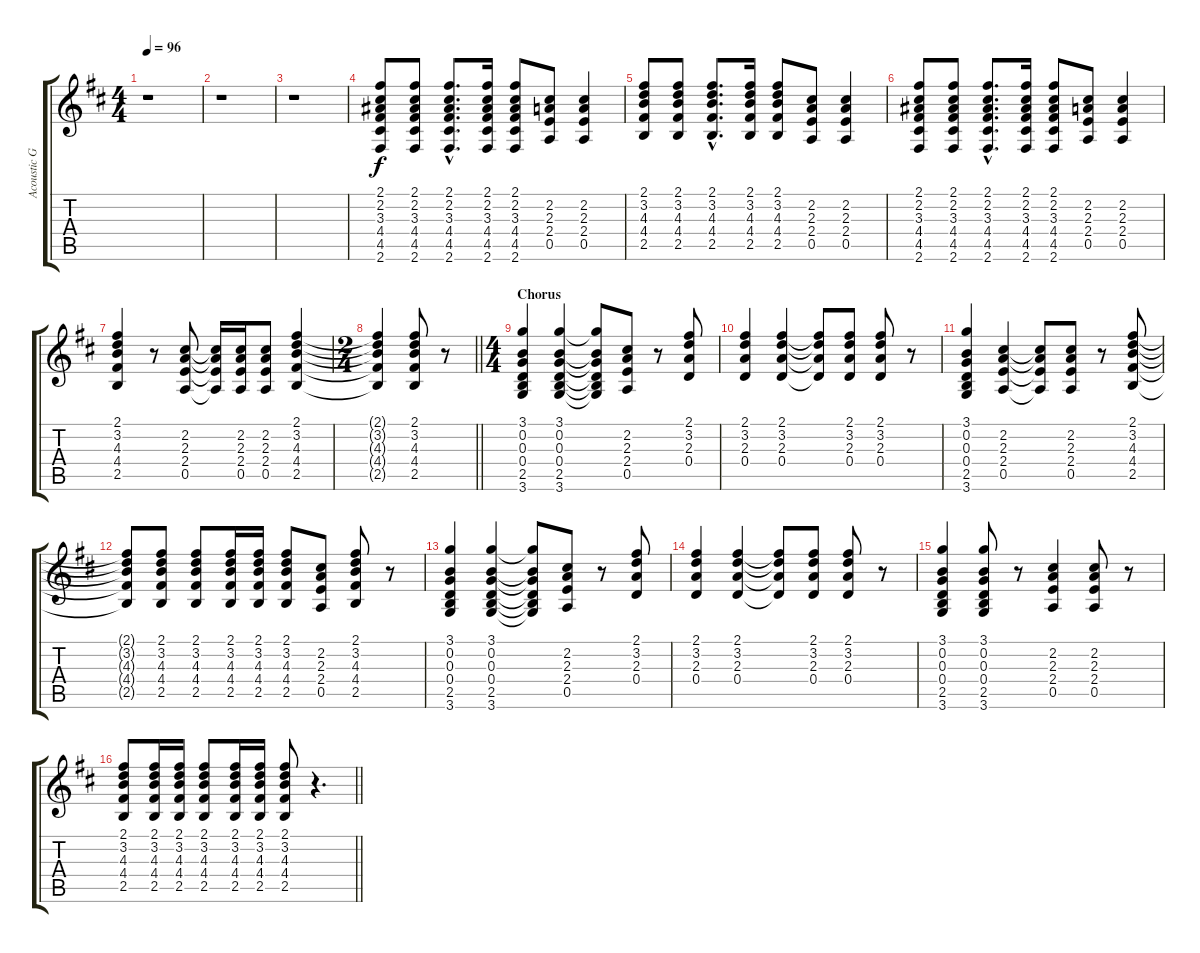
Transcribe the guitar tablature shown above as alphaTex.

\track ("Acoustic Guitar" "Acoustic G") {instrument acousticguitarsteel}
\staff {score tabs}
\tuning (E4 B3 G3 D3 A2 E2) {hide}
\ts (4 4)
\tempo 96
\clef g2
\ks d
r.1{dy f} |
r.1 |
r.1 |
(2.1 2.2 3.3 4.4 4.5 2.6).8 (2.1 2.2 3.3 4.4 4.5 2.6).8 (2.1{hac} 2.2{hac} 3.3{hac} 4.4{hac} 4.5{hac} 2.6{hac}).8{d} (2.1 2.2 3.3 4.4 4.5 2.6).16 (2.1 2.2 3.3 4.4 4.5 2.6).8 (2.2 2.3 2.4 0.5).8 (2.2 2.3 2.4 0.5).4 |
(2.1 3.2 4.3 4.4 2.5).8 (2.1 3.2 4.3 4.4 2.5).8 (2.1{hac} 3.2{hac} 4.3{hac} 4.4{hac} 2.5{hac}).8{d} (2.1 3.2 4.3 4.4 2.5).16 (2.1 3.2 4.3 4.4 2.5).8 (2.2 2.3 2.4 0.5).8 (2.2 2.3 2.4 0.5).4 |
(2.1 2.2 3.3 4.4 4.5 2.6).8 (2.1 2.2 3.3 4.4 4.5 2.6).8 (2.1{hac} 2.2{hac} 3.3{hac} 4.4{hac} 4.5{hac} 2.6{hac}).8{d} (2.1 2.2 3.3 4.4 4.5 2.6).16 (2.1 2.2 3.3 4.4 4.5 2.6).8 (2.2 2.3 2.4 0.5).8 (2.2 2.3 2.4 0.5).4 |
(2.1 3.2 4.3 4.4 2.5).4 r.8 (2.2 2.3 2.4 0.5).8 (2.2{t} 2.3{t} 2.4{t} 0.5{t}).16 (2.2 2.3 2.4 0.5).16 (2.2 2.3 2.4 0.5).8 (2.1 3.2 4.3 4.4 2.5).4 |
\ts (2 4)
\barLineRight lightlight
(2.1{t} 3.2{t} 4.3{t} 4.4{t} 2.5{t}).4 (2.1 3.2 4.3 4.4 2.5).8 r.8 |
\ts (4 4)
\section ("" "Chorus")
(3.1 0.2 0.3 0.4 2.5 3.6).4 (3.1 0.2 0.3 0.4 2.5 3.6).4 (3.1{t} 0.2{t} 0.3{t} 0.4{t} 2.5{t} 3.6{t}).8 (2.2 2.3 2.4 0.5).8 r.8 (2.1 3.2 2.3 0.4).8 |
(2.1 3.2 2.3 0.4).4 (2.1 3.2 2.3 0.4).4 (2.1{t} 3.2{t} 2.3{t} 0.4{t}).8 (2.1 3.2 2.3 0.4).8 (2.1 3.2 2.3 0.4).8 r.8 |
(3.1 0.2 0.3 0.4 2.5 3.6).4 (2.2 2.3 2.4 0.5).4 (2.2{t} 2.3{t} 2.4{t} 0.5{t}).8 (2.2 2.3 2.4 0.5).8 r.8 (2.1 3.2 4.3 4.4 2.5).8 |
(2.1{t} 3.2{t} 4.3{t} 4.4{t} 2.5{t}).8 (2.1 3.2 4.3 4.4 2.5).8 (2.1 3.2 4.3 4.4 2.5).8 (2.1 3.2 4.3 4.4 2.5).16 (2.1 3.2 4.3 4.4 2.5).16 (2.1 3.2 4.3 4.4 2.5).8 (2.2 2.3 2.4 0.5).8 (2.1 3.2 4.3 4.4 2.5).8 r.8 |
(3.1 0.2 0.3 0.4 2.5 3.6).4 (3.1 0.2 0.3 0.4 2.5 3.6).4 (3.1{t} 0.2{t} 0.3{t} 0.4{t} 2.5{t} 3.6{t}).8 (2.2 2.3 2.4 0.5).8 r.8 (2.1 3.2 2.3 0.4).8 |
(2.1 3.2 2.3 0.4).4 (2.1 3.2 2.3 0.4).4 (2.1{t} 3.2{t} 2.3{t} 0.4{t}).8 (2.1 3.2 2.3 0.4).8 (2.1 3.2 2.3 0.4).8 r.8 |
(3.1 0.2 0.3 0.4 2.5 3.6).4 (3.1 0.2 0.3 0.4 2.5 3.6).8 r.8 (2.2 2.3 2.4 0.5).4 (2.2 2.3 2.4 0.5).8 r.8 |
\barLineRight lightlight
(2.1 3.2 4.3 4.4 2.5).8 (2.1 3.2 4.3 4.4 2.5).16 (2.1 3.2 4.3 4.4 2.5).16 (2.1 3.2 4.3 4.4 2.5).8 (2.1 3.2 4.3 4.4 2.5).16 (2.1 3.2 4.3 4.4 2.5).16 (2.1 3.2 4.3 4.4 2.5).8 r.4{d}
